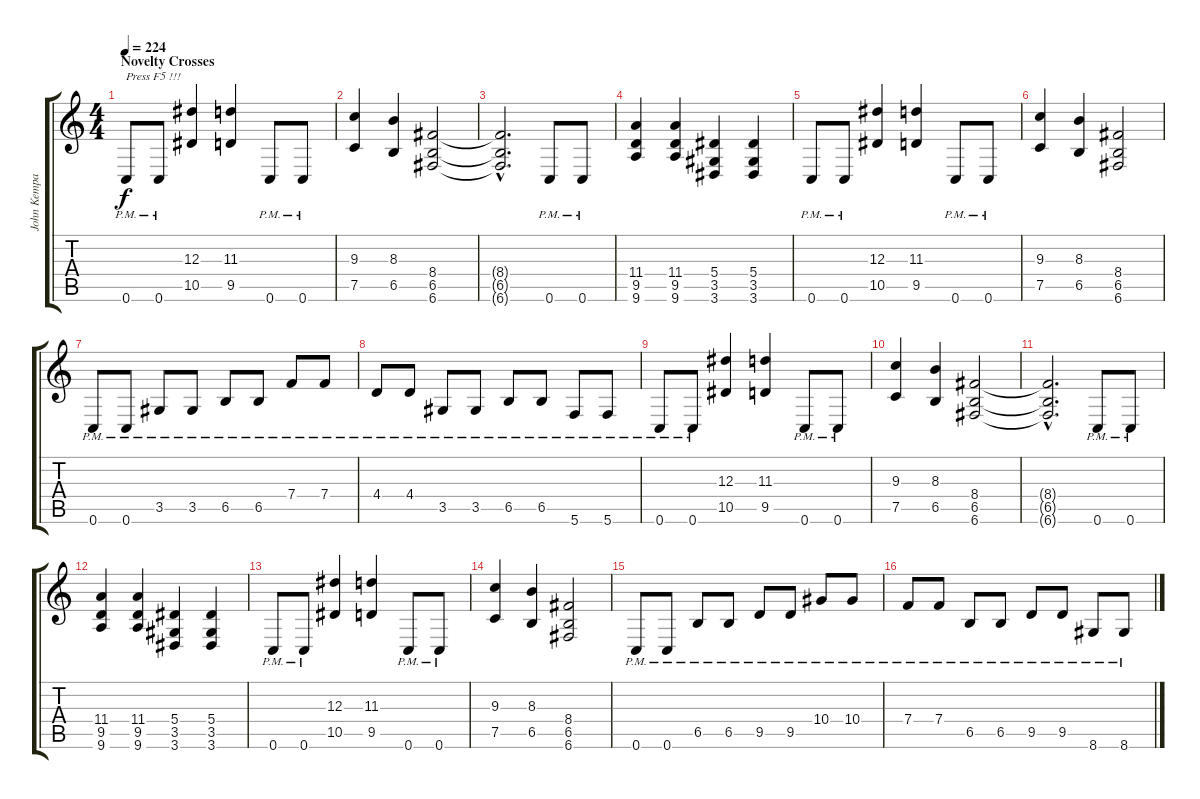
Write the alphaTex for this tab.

\track ("John Kempainen (Rhythm Guitar)" "John Kempa") {instrument distortionguitar}
\staff {score tabs}
\tuning (C4 G3 Eb3 Bb2 F2 C2) {hide}
\ts (4 4)
\section ("" "Novelty Crosses")
\tempo 224
\clef g2
\ks c
0.6{pm}.8{txt "Press F5 !!!" dy f instrument distortionguitar} 0.6{pm}.8 (12.3 10.5).4 (11.3 9.5).4 0.6{pm}.8 0.6{pm}.8 |
(9.3 7.5).4 (8.3 6.5).4 (8.4 6.5 6.6).2 |
(8.4{hac t} 6.5{hac t} 6.6{hac t}).2{d} 0.6{pm}.8 0.6{pm}.8 |
(11.4 9.5 9.6).4 (11.4 9.5 9.6).4 (5.4 3.5 3.6).4 (5.4 3.5 3.6).4 |
0.6{pm}.8 0.6{pm}.8 (12.3 10.5).4 (11.3 9.5).4 0.6{pm}.8 0.6{pm}.8 |
(9.3 7.5).4 (8.3 6.5).4 (8.4 6.5 6.6).2 |
0.6{pm}.8 0.6{pm}.8 3.5{pm}.8 3.5{pm}.8 6.5{pm}.8 6.5{pm}.8 7.4{pm}.8 7.4{pm}.8 |
4.4{pm}.8 4.4{pm}.8 3.5{pm}.8 3.5{pm}.8 6.5{pm}.8 6.5{pm}.8 5.6{pm}.8 5.6{pm}.8 |
0.6{pm}.8 0.6{pm}.8 (12.3 10.5).4 (11.3 9.5).4 0.6{pm}.8 0.6{pm}.8 |
(9.3 7.5).4 (8.3 6.5).4 (8.4 6.5 6.6).2 |
(8.4{hac t} 6.5{hac t} 6.6{hac t}).2{d} 0.6{pm}.8 0.6{pm}.8 |
(11.4 9.5 9.6).4 (11.4 9.5 9.6).4 (5.4 3.5 3.6).4 (5.4 3.5 3.6).4 |
0.6{pm}.8 0.6{pm}.8 (12.3 10.5).4 (11.3 9.5).4 0.6{pm}.8 0.6{pm}.8 |
(9.3 7.5).4 (8.3 6.5).4 (8.4 6.5 6.6).2 |
0.6{pm}.8 0.6{pm}.8 6.5{pm}.8 6.5{pm}.8 9.5{pm}.8 9.5{pm}.8 10.4{pm}.8 10.4{pm}.8 |
7.4{pm}.8 7.4{pm}.8 6.5{pm}.8 6.5{pm}.8 9.5{pm}.8 9.5{pm}.8 8.6{pm}.8 8.6{pm}.8
